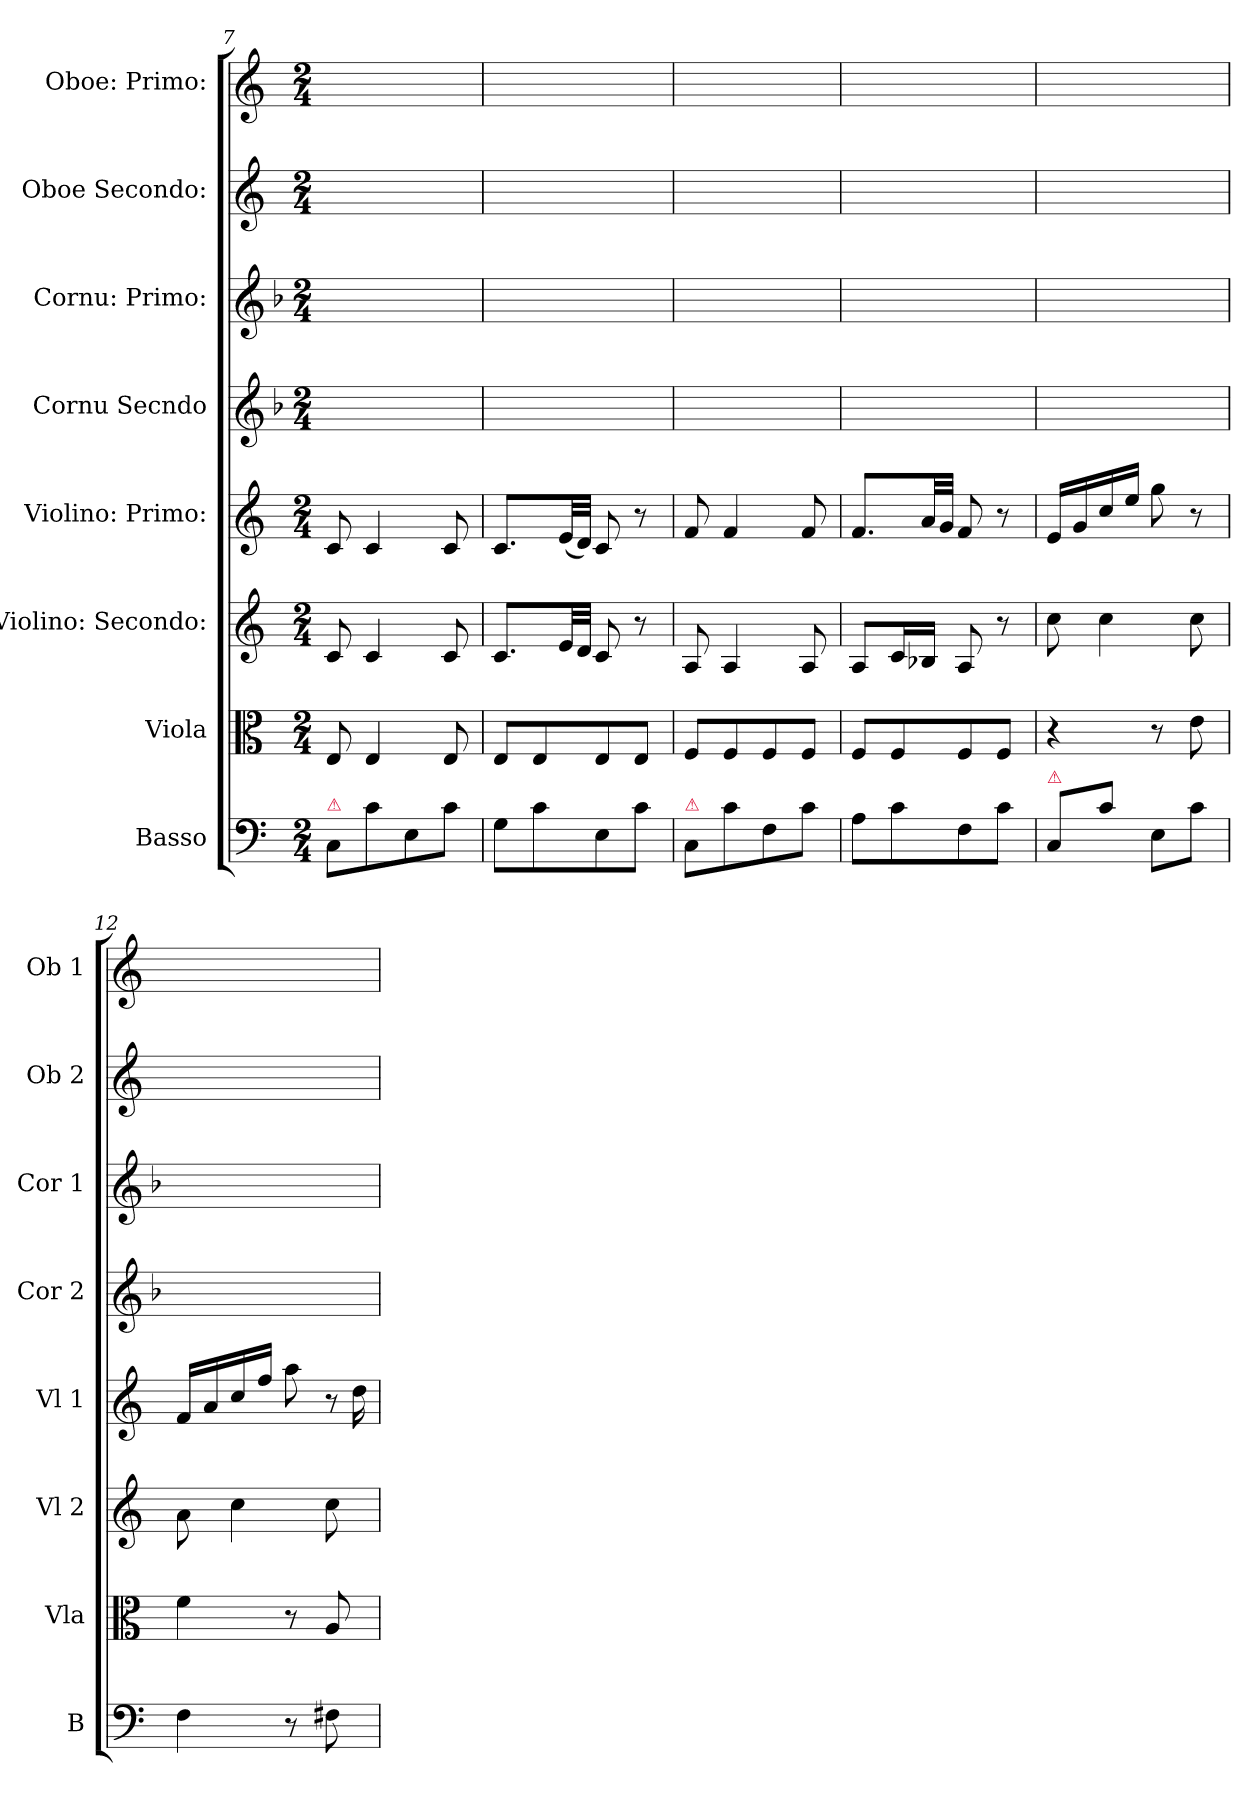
**kern	**kern	**kern	**kern	**kern	**kern	**kern	**kern
*part8	*part7	*part6	*part5	*part4	*part3	*part2	*part1
*staff8	*staff7	*staff6	*staff5	*staff4	*staff3	*staff2	*staff1
*I"Basso	*I"Viola	*I"Violino: Secondo:	*I"Violino: Primo:	*I"Cornu Secndo	*I"Cornu: Primo:	*I"Oboe Secondo:	*I"Oboe: Primo:
*I'B	*I'Vla	*I'Vl 2	*I'Vl 1	*I'Cor 2	*I'Cor 1	*I'Ob 2	*I'Ob 1
*clefF4	*clefC3	*clefG2	*clefG2	*clefG2	*clefG2	*clefG2	*clefG2
*	*	*	*	*ITrd-4c-7	*ITrd-4c-7	*	*
*k[]	*k[]	*k[]	*k[]	*k[]	*k[]	*k[]	*k[]
*M2/4	*M2/4	*M2/4	*M2/4	*M2/4	*M2/4	*M2/4	*M2/4
=7	=7	=7	=7	=7	=7	=7	=7
!LO:TX:a:color=crimson:t=⚠	!	!	!	!	!	!	!
8C/L	8E/	8c/	8c/	2ryy	2ryy	2ryy	2ryy
8c\	4E/	4c/	4c/	.	.	.	.
8E\	.	.	.	.	.	.	.
8c\J	8E/	8c/	8c/	.	.	.	.
=8	=8	=8	=8	=8	=8	=8	=8
8G\L	8E/L	8.c/L	8.c/L	2ryy	2ryy	2ryy	2ryy
8c\	8E/	.	.	.	.	.	.
.	.	32e/LL	(32e/LL	.	.	.	.
.	.	32d/JJJ	32d/JJJ)	.	.	.	.
8E\	8E/	8c/	8c/	.	.	.	.
8c\J	8E/J	8r	8r	.	.	.	.
=9	=9	=9	=9	=9	=9	=9	=9
!LO:TX:a:color=crimson:t=⚠	!	!	!	!	!	!	!
8C/L	8F/L	8A/	8f/	2ryy	2ryy	2ryy	2ryy
8c\	8F/	4A/	4f/	.	.	.	.
8F\	8F/	.	.	.	.	.	.
8c\J	8F/J	8A/	8f/	.	.	.	.
=10	=10	=10	=10	=10	=10	=10	=10
8A\L	8F/L	8A/L	8.f/L	2ryy	2ryy	2ryy	2ryy
8c\	8F/	16c/L	.	.	.	.	.
.	.	16B-X/JJ	32a/LL	.	.	.	.
.	.	.	32g/JJJ	.	.	.	.
8F\	8F/	8A/	8f/	.	.	.	.
8c\J	8F/J	8r	8r	.	.	.	.
=11	=11	=11	=11	=11	=11	=11	=11
!LO:TX:a:color=crimson:t=⚠	!	!	!	!	!	!	!
8C/L	4r	8cc\	16e/LL	2ryy	2ryy	2ryy	2ryy
.	.	.	16g/	.	.	.	.
8c\J	.	4cc\	16cc/	.	.	.	.
.	.	.	16ee/JJ	.	.	.	.
8E\L	8r	.	8gg\	.	.	.	.
8c\J	8e\	8cc\	8r	.	.	.	.
=12	=12	=12	=12	=12	=12	=12	=12
4F\	4f\	8a\	16f/LL	2ryy	2ryy	2ryy	2ryy
.	.	.	16a/	.	.	.	.
.	.	4cc\	16cc/	.	.	.	.
.	.	.	16ff/JJ	.	.	.	.
8r	8r	.	8aa\	.	.	.	.
!	!	!	!LO:N:vis=8	!	!	!	!
8F#X\	8A/	8cc\	16r	.	.	.	.
.	.	.	16dd\	.	.	.	.
=	=	=	=	=	=	=	=
*-	*-	*-	*-	*-	*-	*-	*-
